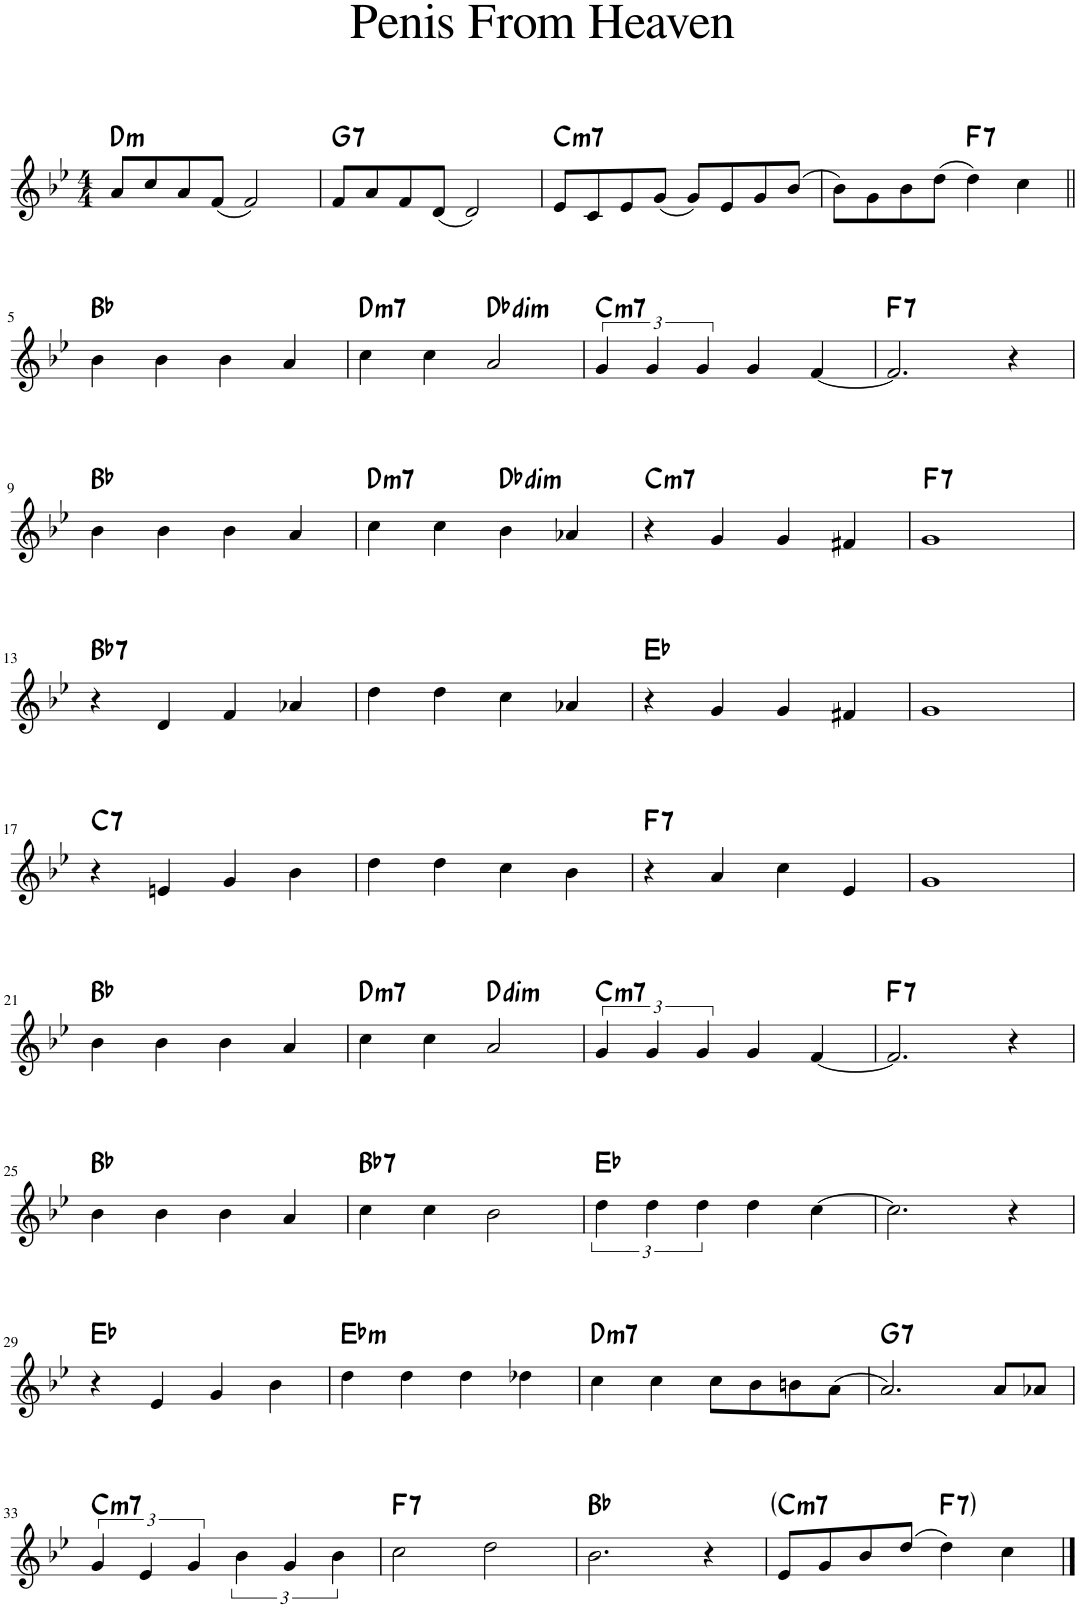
**kern	**harte
*part1	*part1
*staff1	*
*I"Piano	*
*I'Pno.	*
*clefG2	*
*k[b-e-]	*
*M4/4	*
=1	=1
!	!LO:H:kt=m
8a/L	D:min
8cc/	.
8a/	.
(8f/J	.
2f/)	.
=2	=2
!	!LO:H:kt=7
8f/L	G:7
8a/	.
8f/	.
(8d/J	.
2d/)	.
=3	=3
!	!LO:H:kt=m7
8e-/L	C:min7
8c/	.
8e-/	.
(8g/J	.
8g/L)	.
8e-/	.
8g/	.
(8b-/J	.
=4	=4
8b-\L)	.
8g\	.
8b-\	.
(8dd\J	.
!	!LO:H:kt=7
4dd\)	F:7
4cc\	.
!!LO:LB:g=z
=5||	=5||
4b-\	Bb:maj
4b-\	.
4b-\	.
4a/	.
=6	=6
!	!LO:H:kt=m7
4cc\	D:min7
4cc\	.
!	!LO:H:kt=dim
2a/	Db:dim
=7	=7
!	!LO:H:kt=m7
6g/	C:min7
6g/	.
6g/	.
4g/	.
[4f/	.
=8	=8
!	!LO:H:kt=7
2.f/]	F:7
4r	.
!!LO:LB:g=z
=9	=9
4b-\	Bb:maj
4b-\	.
4b-\	.
4a/	.
=10	=10
!	!LO:H:kt=m7
4cc\	D:min7
4cc\	.
!	!LO:H:kt=dim
4b-\	Db:dim
4a-X/	.
=11	=11
!	!LO:H:kt=m7
4r	C:min7
4g/	.
4g/	.
4f#X/	.
=12	=12
!	!LO:H:kt=7
1g	F:7
!!LO:LB:g=z
=13	=13
!	!LO:H:kt=7
4r	Bb:7
4d/	.
4f/	.
4a-X/	.
=14	=14
4dd\	.
4dd\	.
4cc\	.
4a-X/	.
=15	=15
4r	Eb:maj
4g/	.
4g/	.
4f#X/	.
=16	=16
1g	.
!!LO:LB:g=z
=17	=17
!	!LO:H:kt=7
4r	C:7
4en/	.
4g/	.
4b-\	.
=18	=18
4dd\	.
4dd\	.
4cc\	.
4b-\	.
=19	=19
!	!LO:H:kt=7
4r	F:7
4a/	.
4cc\	.
4e-/	.
=20	=20
1g	.
!!LO:LB:g=z
=21	=21
4b-\	Bb:maj
4b-\	.
4b-\	.
4a/	.
=22	=22
!	!LO:H:kt=m7
4cc\	D:min7
4cc\	.
!	!LO:H:kt=dim
2a/	D:dim
=23	=23
!	!LO:H:kt=m7
6g/	C:min7
6g/	.
6g/	.
4g/	.
[4f/	.
=24	=24
!	!LO:H:kt=7
2.f/]	F:7
4r	.
!!LO:LB:g=z
=25	=25
4b-\	Bb:maj
4b-\	.
4b-\	.
4a/	.
=26	=26
!	!LO:H:kt=7
4cc\	Bb:7
4cc\	.
2b-\	.
=27	=27
6dd\	Eb:maj
6dd\	.
6dd\	.
4dd\	.
[4cc\	.
=28	=28
2.cc\]	.
4r	.
!!LO:LB:g=z
=29	=29
4r	Eb:maj
4e-/	.
4g/	.
4b-\	.
=30	=30
!	!LO:H:kt=m
4dd\	Eb:min
4dd\	.
4dd\	.
4dd-X\	.
=31	=31
!	!LO:H:kt=m7
4cc\	D:min7
4cc\	.
8cc\L	.
8b-\	.
8bn\	.
(8a\J	.
=32	=32
!	!LO:H:kt=7
2.a/)	G:7
8a/L	.
8a-X/J	.
!!LO:LB:g=z
=33	=33
!	!LO:H:kt=m7
6g/	C:min7
6e-/	.
6g/	.
6b-\	.
6g/	.
6b-\	.
=34	=34
!	!LO:H:kt=7
2cc\	F:7
2dd\	.
=35	=35
2.b-\	Bb:maj
4r	.
=36	=36
!	!LO:H:kt=m7
8e-/L	C:min7
8g/	.
8b-/	.
(8dd/J	.
!	!LO:H:kt=7
4dd\)	F:7
4cc\	.
==	==
*-	*-
